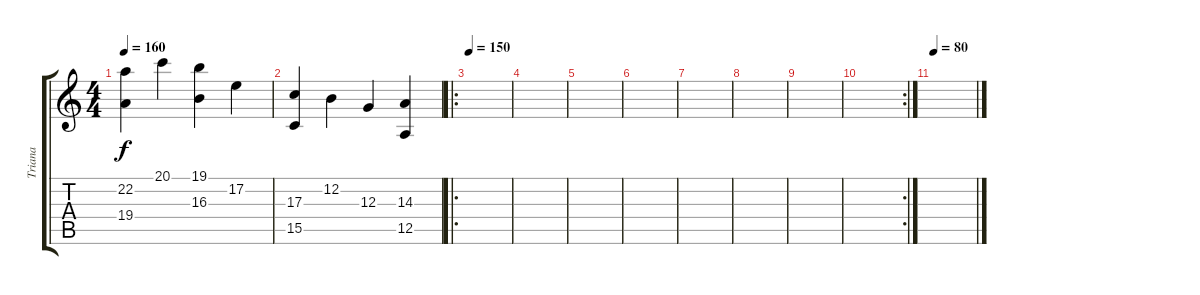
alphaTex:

\track ("Triana" "Triana") {instrument electricgrandpiano}
\staff {score tabs}
\tuning (E4 B3 G3 D3 A2 E2) {hide}
\ts (4 4)
\tempo 160
\clef g2
\ks c
(22.2 19.4).4{dy f} 20.1.4 (19.1 16.3).4 17.2.4 |
(17.3 15.5).4 12.2.4 12.3.4 (14.3 12.5).4 |
\ro
\tempo 150
|
|
|
|
|
|
|
\rc 2
|
\tempo 80
